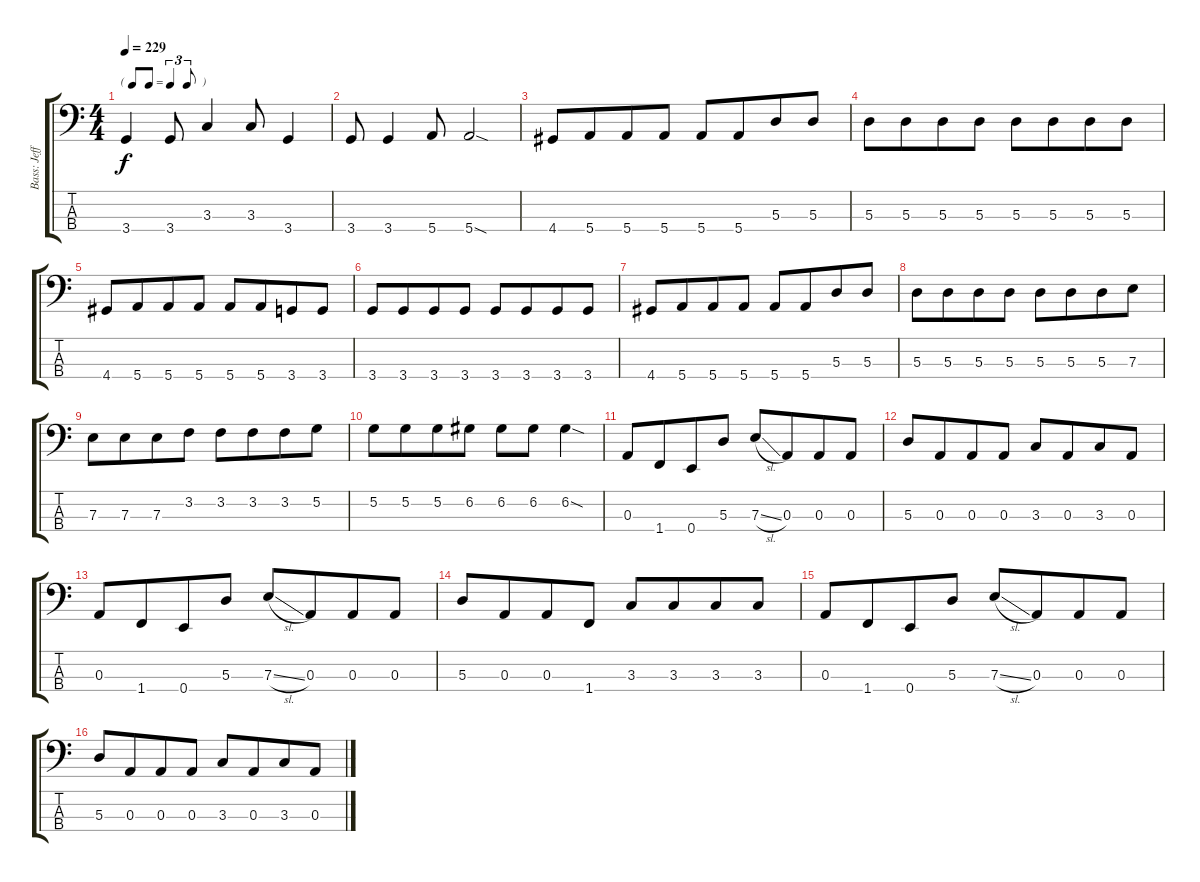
\track ("Bass: Jeff" "Bass: Jeff") {instrument electricbassfinger}
\staff {score tabs}
\tuning (G2 D2 A1 E1) {hide}
\ts (4 4)
\tf triplet8th
\tempo 229
\clef f4
\ks c
3.4.4{dy f} 3.4.8 3.3.4 3.3.8 3.4.4 |
3.4.8 3.4.4 5.4.8 5.4{sod}.2 |
4.4.8 5.4.8{beam merge} 5.4.8 5.4.8 5.4.8 5.4.8{beam merge} 5.3.8 5.3.8 |
5.3.8 5.3.8{beam merge} 5.3.8 5.3.8 5.3.8 5.3.8{beam merge} 5.3.8 5.3.8 |
4.4.8 5.4.8{beam merge} 5.4.8 5.4.8 5.4.8 5.4.8{beam merge} 3.4.8 3.4.8 |
3.4.8 3.4.8{beam merge} 3.4.8 3.4.8 3.4.8 3.4.8{beam merge} 3.4.8 3.4.8 |
4.4.8 5.4.8{beam merge} 5.4.8 5.4.8 5.4.8 5.4.8{beam merge} 5.3.8 5.3.8 |
5.3.8 5.3.8{beam merge} 5.3.8 5.3.8 5.3.8 5.3.8{beam merge} 5.3.8 7.3.8 |
7.3.8 7.3.8{beam merge} 7.3.8 3.2.8 3.2.8 3.2.8{beam merge} 3.2.8 5.2.8 |
5.2.8 5.2.8{beam merge} 5.2.8 6.2.8 6.2.8 6.2.8{beam merge} 6.2{sod}.4 |
0.3.8 1.4.8{beam merge} 0.4.8 5.3.8 7.3{sl}.8 0.3.8{beam merge} 0.3.8 0.3.8 |
5.3.8 0.3.8{beam merge} 0.3.8 0.3.8 3.3.8 0.3.8{beam merge} 3.3.8 0.3.8 |
0.3.8 1.4.8{beam merge} 0.4.8 5.3.8 7.3{sl}.8 0.3.8{beam merge} 0.3.8 0.3.8 |
5.3.8 0.3.8{beam merge} 0.3.8 1.4.8 3.3.8 3.3.8{beam merge} 3.3.8 3.3.8 |
0.3.8 1.4.8{beam merge} 0.4.8 5.3.8 7.3{sl}.8 0.3.8{beam merge} 0.3.8 0.3.8 |
5.3.8 0.3.8{beam merge} 0.3.8 0.3.8 3.3.8 0.3.8{beam merge} 3.3.8 0.3.8
